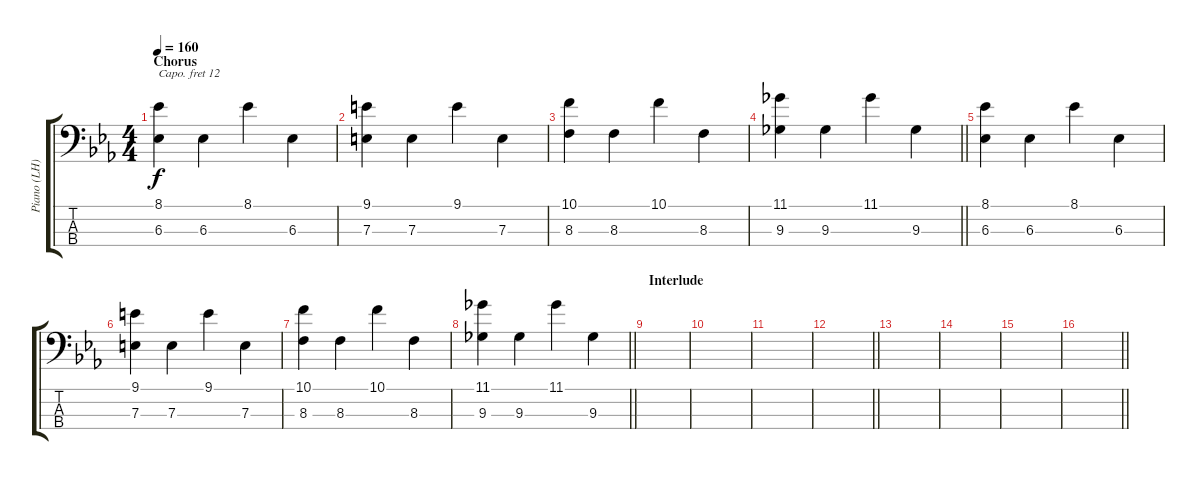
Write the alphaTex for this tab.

\track ("Piano (LH)" "Piano (LH)") {instrument acousticgrandpiano}
\staff {score tabs}
\capo 12
\tuning (G2 D2 A1 D1) {hide}
\ts (4 4)
\section ("" "Chorus")
\tempo 160
\clef f4
\ks eb
(8.1 6.3).4{dy f} 6.3.4 8.1.4 6.3.4 |
(9.1 7.3).4 7.3.4 9.1.4 7.3.4 |
(10.1 8.3).4 8.3.4 10.1.4 8.3.4 |
\barLineRight lightlight
(11.1 9.3).4 9.3.4 11.1.4 9.3.4 |
\section ("" "")
(8.1 6.3).4 6.3.4 8.1.4 6.3.4 |
(9.1 7.3).4 7.3.4 9.1.4 7.3.4 |
(10.1 8.3).4 8.3.4 10.1.4 8.3.4 |
\barLineRight lightlight
(11.1 9.3).4 9.3.4 11.1.4 9.3.4 |
\section ("" "Interlude")
|
|
|
\barLineRight lightlight
|
\section ("" "")
|
|
|
\barLineRight lightlight
